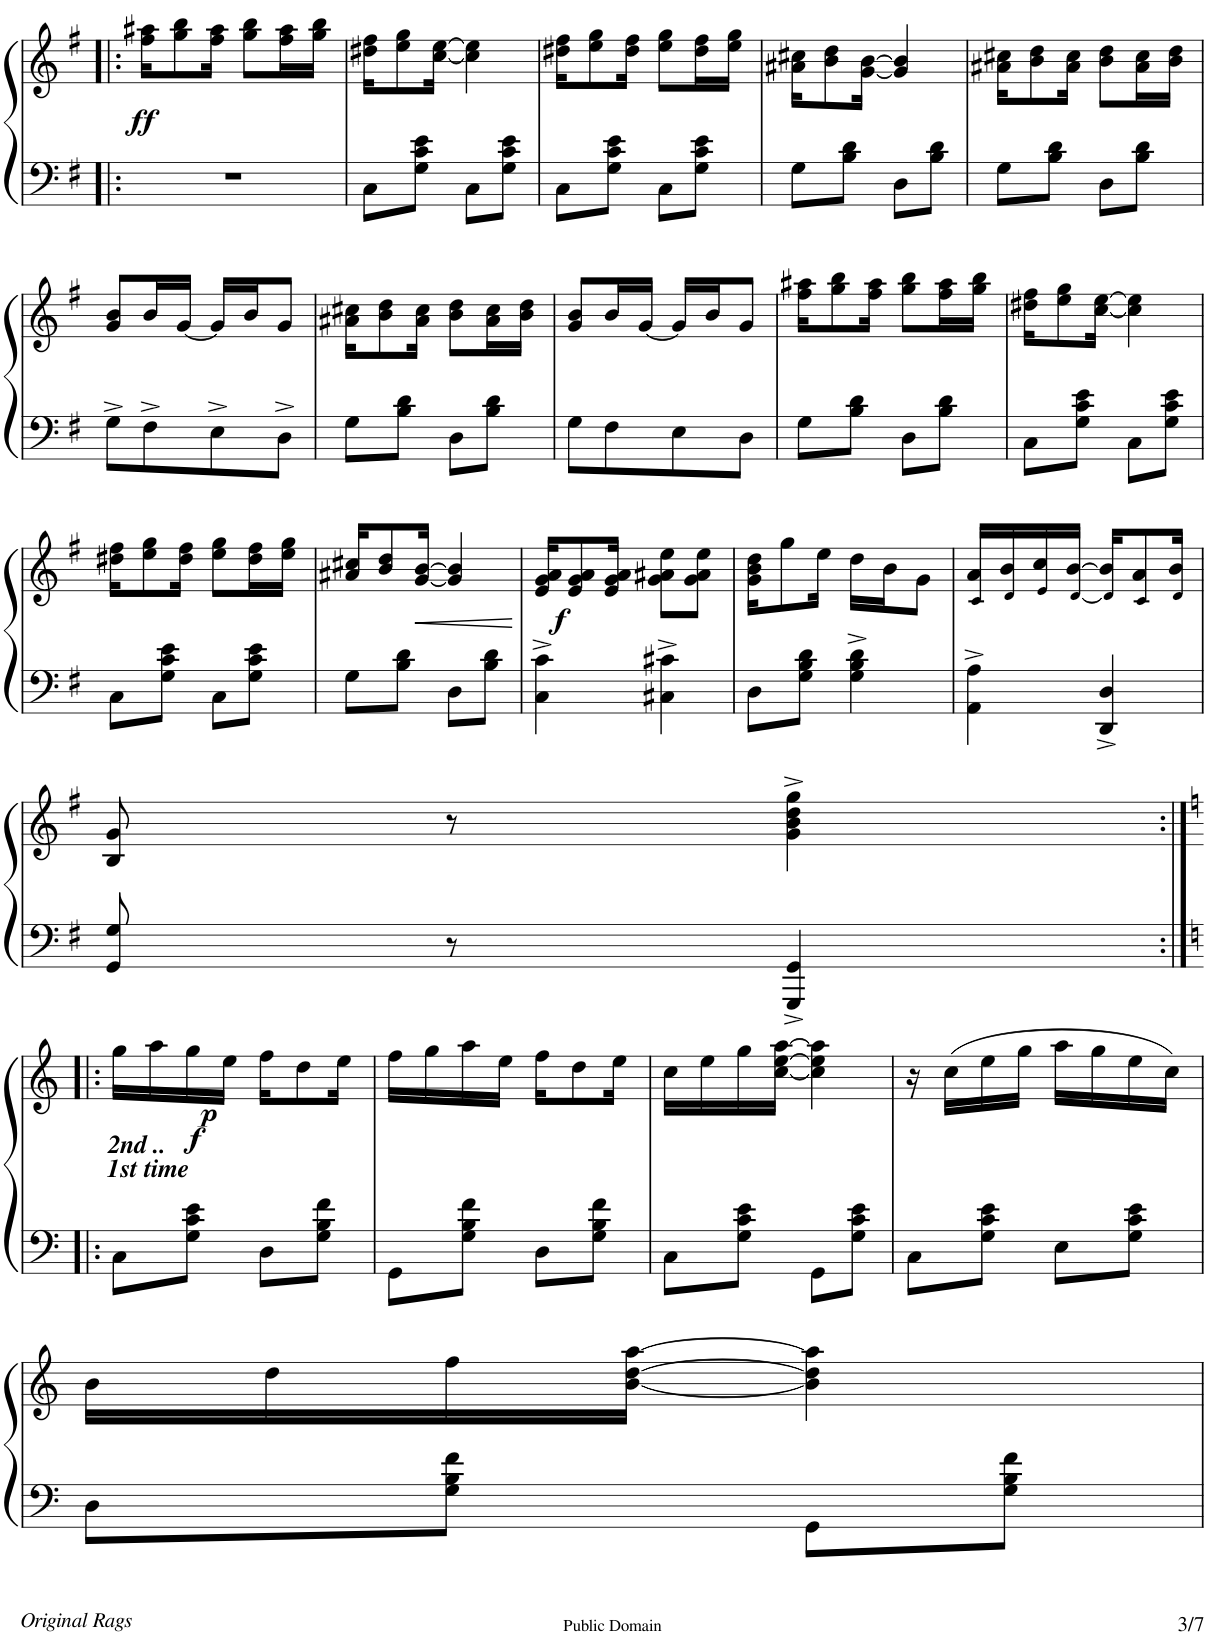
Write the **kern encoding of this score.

**kern	**kern	**dynam
*part1	*part1	*part1
*staff2	*staff1	*staff1/2
*I"Piano	*	*
*I'Pno.	*	*
!!LO:PB:g=z
*clefF4	*clefG2	*
*k[f#]	*k[f#]	*
*M2/4	*M2/4	*
=26!|:	=26!|:	=26!|:
!	!	!LO:DY:b
2r	16ff#\ 16aa#X\KL	ff
.	8gg\ 8bb\	.
.	16ff#\ 16aa#\Jk	.
.	8gg\ 8bb\L	.
.	16ff#\ 16aa#\L	.
.	16gg\ 16bb\JJ	.
=27	=27	=27
8C\L	16dd#X\ 16ff#\KL	.
.	8ee\ 8gg\	.
8G\ 8c\ 8e\J	.	.
.	[16cc\ [16ee\Jk	.
8C\L	4cc\] 4ee\]	.
8G\ 8c\ 8e\J	.	.
=28	=28	=28
8C\L	16dd#X\ 16ff#\KL	.
.	8ee\ 8gg\	.
8G\ 8c\ 8e\J	.	.
.	16dd#\ 16ff#\Jk	.
8C\L	8ee\ 8gg\L	.
8G\ 8c\ 8e\J	16dd#\ 16ff#\L	.
.	16ee\ 16gg\JJ	.
=29	=29	=29
8G\L	16a#X\ 16cc#X\KL	.
.	8b\ 8dd\	.
8B\ 8d\J	.	.
.	[16g\ [16b\Jk	.
8D\L	4g/] 4b/]	.
8B\ 8d\J	.	.
=30	=30	=30
8G\L	16a#X\ 16cc#X\KL	.
.	8b\ 8dd\	.
8B\ 8d\J	.	.
.	16a#\ 16cc#\Jk	.
8D\L	8b\ 8dd\L	.
8B\ 8d\J	16a#\ 16cc#\L	.
.	16b\ 16dd\JJ	.
!!LO:LB:g=z
=31	=31	=31
8G^>\L	8g/ 8b/L	.
8F#^>\	16b/L	.
.	[16g/JJ	.
8E^>\	16g/LL]	.
.	16b/J	.
8D^>\J	8g/J	.
=32	=32	=32
8G\L	16a#X\ 16cc#X\KL	.
.	8b\ 8dd\	.
8B\ 8d\J	.	.
.	16a#\ 16cc#\Jk	.
8D\L	8b\ 8dd\L	.
8B\ 8d\J	16a#\ 16cc#\L	.
.	16b\ 16dd\JJ	.
=33	=33	=33
8G\L	8g/ 8b/L	.
8F#\	16b/L	.
.	[16g/JJ	.
8E\	16g/LL]	.
.	16b/J	.
8D\J	8g/J	.
=34	=34	=34
8G\L	16ff#\ 16aa#X\KL	.
.	8gg\ 8bb\	.
8B\ 8d\J	.	.
.	16ff#\ 16aa#\Jk	.
8D\L	8gg\ 8bb\L	.
8B\ 8d\J	16ff#\ 16aa#\L	.
.	16gg\ 16bb\JJ	.
=35	=35	=35
8C\L	16dd#X\ 16ff#\KL	.
.	8ee\ 8gg\	.
8G\ 8c\ 8e\J	.	.
.	[16cc\ [16ee\Jk	.
8C\L	4cc\] 4ee\]	.
8G\ 8c\ 8e\J	.	.
!!LO:LB:g=z
=36	=36	=36
8C\L	16dd#X\ 16ff#\KL	.
.	8ee\ 8gg\	.
8G\ 8c\ 8e\J	.	.
.	16dd#\ 16ff#\Jk	.
8C\L	8ee\ 8gg\L	.
8G\ 8c\ 8e\J	16dd#\ 16ff#\L	.
.	16ee\ 16gg\JJ	.
=37	=37	=37
8G\L	16a#X/ 16cc#X/KL	.
.	8b/ 8dd/	.
8B\ 8d\J	.	.
!	!	!LO:HP:b
.	[16g/ [16b/Jk	<
8D\L	4g/] 4b/]	.
8B\ 8d\J	.	.
.	.	[
=38	=38	=38
!	!	!LO:DY:b
4C\^> 4c\^>	16e/ 16g/ 16a/KL	f
.	8e/ 8g/ 8a/	.
.	16e/ 16g/ 16a/Jk	.
4C#X\^> 4c#X\^>	8g\ 8a#X\ 8ee\L	.
.	8g\ 8a#\ 8ee\J	.
=39	=39	=39
8D\L	16g\ 16b\ 16dd\KL	.
.	8gg\	.
8G\ 8B\ 8d\J	.	.
.	16ee\Jk	.
4G\^> 4B\^> 4d\^>	16dd\LL	.
.	16b\J	.
.	8g\J	.
=40	=40	=40
4AA\^> 4A\^>	16c!/ 16a/LL	.
.	16d!/ 16b/	.
.	16e!/ 16cc/	.
.	[16d!/ [16b/JJ	.
4DD/^< 4D/^<	16d!/] 16b/]KL	.
.	8c!/ 8a/	.
.	16d!/ 16b/Jk	.
!!LO:LB:g=z
=41	=41	=41
8GG/ 8G/	8B/ 8g/	.
8r	8r	.
4GGG/^< 4GG/^<	4g\^> 4b\^> 4dd\^> 4gg\^>	.
!!LO:LB:g=z
=42:|!|:	=42:|!|:	=42:|!|:
*k[]	*k[]	*
!LO:TX:a:Bi:t=1st time	!	!
!LO:TX:a:Bi:t=2nd ..	!	!
!	!	!LO:DY:b
!	!	!LO:DY:n=1:b
8C\L	16gg\LL	f p
.	16aa\	.
8G\ 8c\ 8e\J	16gg\	.
.	16ee\JJ	.
8D\L	16ff\KL	.
.	8dd\	.
8G\ 8B\ 8f\J	.	.
.	16ee\Jk	.
=43	=43	=43
8GG\L	16ff\LL	.
.	16gg\	.
8G\ 8B\ 8f\J	16aa\	.
.	16ee\JJ	.
8D\L	16ff\KL	.
.	8dd\	.
8G\ 8B\ 8f\J	.	.
.	16ee\Jk	.
=44	=44	=44
8C\L	16cc\LL	.
.	16ee\	.
8G\ 8c\ 8e\J	16gg\	.
.	[16cc\ [16ee\ [16aa\JJ	.
8GG\L	4cc\] 4ee\] 4aa\]	.
8G\ 8c\ 8e\J	.	.
=45	=45	=45
8C\L	16r	.
.	(16cc\LL	.
8G\ 8c\ 8e\J	16ee\	.
.	16gg\JJ	.
8E\L	16aa\LL	.
.	16gg\	.
8G\ 8c\ 8e\J	16ee\	.
.	16cc\JJ)	.
!!LO:LB:g=z
=46	=46	=46
8D\L	16b\LL	.
.	16dd\	.
8G\ 8B\ 8f\J	16ff\	.
.	[16b\ [16dd\ [16aa\JJ	.
8GG\L	4b\] 4dd\] 4aa\]	.
8G\ 8B\ 8f\J	.	.
=	=	=
*-	*-	*-
